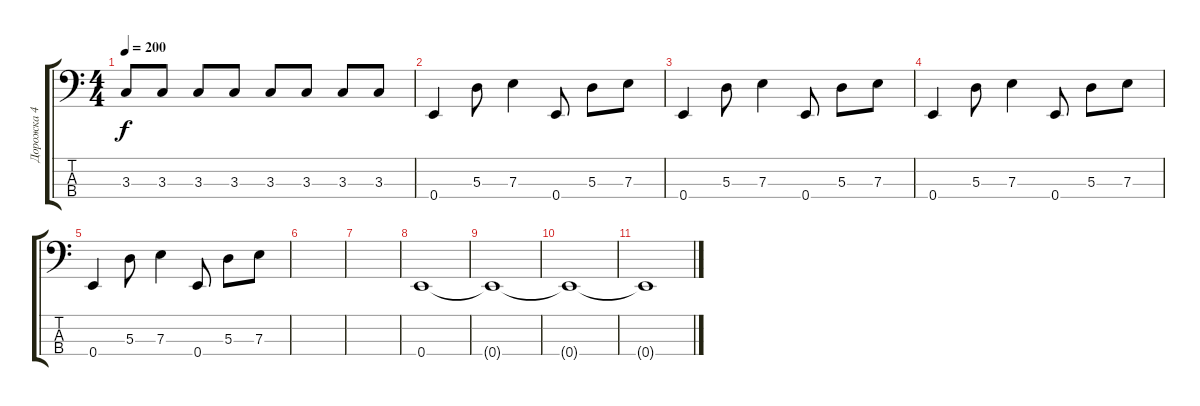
\track ("Дорожка 4" "Дорожка 4") {instrument electricbassfinger}
\staff {score tabs}
\tuning (G2 D2 A1 E1) {hide}
\ts (4 4)
\tempo 200
\clef f4
\ks c
3.3.8{dy f} 3.3.8 3.3.8 3.3.8 3.3.8 3.3.8 3.3.8 3.3.8 |
0.4.4 5.3.8 7.3.4 0.4.8 5.3.8 7.3.8 |
0.4.4 5.3.8 7.3.4 0.4.8 5.3.8 7.3.8 |
0.4.4 5.3.8 7.3.4 0.4.8 5.3.8 7.3.8 |
0.4.4 5.3.8 7.3.4 0.4.8 5.3.8 7.3.8 |
|
|
0.4.1 |
0.4{t}.1 |
0.4{t}.1 |
0.4{t}.1
